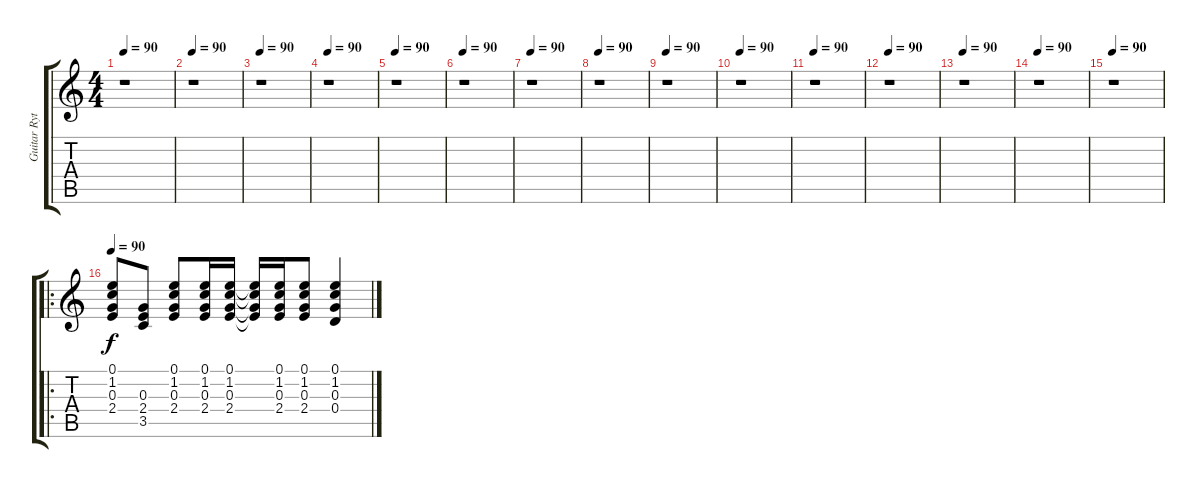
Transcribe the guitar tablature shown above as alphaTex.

\track ("Guitar Rythm (pan -8)" "Guitar Ryt") {instrument acousticguitarsteel}
\staff {score tabs}
\tuning (E4 B3 G3 D3 A2 E2) {hide}
\ts (4 4)
\tempo 90
\clef g2
\ks c
r.1{dy f} |
\tempo 90
r.1 |
\tempo 90
r.1 |
\tempo 90
r.1 |
\tempo 90
r.1 |
\tempo 90
r.1 |
\tempo 90
r.1 |
\tempo 90
r.1 |
\tempo 90
r.1 |
\tempo 90
r.1 |
\tempo 90
r.1 |
\tempo 90
r.1 |
\tempo 90
r.1 |
\tempo 90
r.1 |
\tempo 90
r.1 |
\ro
\tempo 90
(0.1 1.2 0.3 2.4).8 (0.3 2.4 3.5).8 (0.1 1.2 0.3 2.4).8 (0.1 1.2 0.3 2.4).16 (0.1 1.2 0.3 2.4).16 (0.1{t} 1.2{t} 0.3{t} 2.4{t}).16 (0.1 1.2 0.3 2.4).16 (0.1 1.2 0.3 2.4).8 (0.1 1.2 0.3 0.4).4
